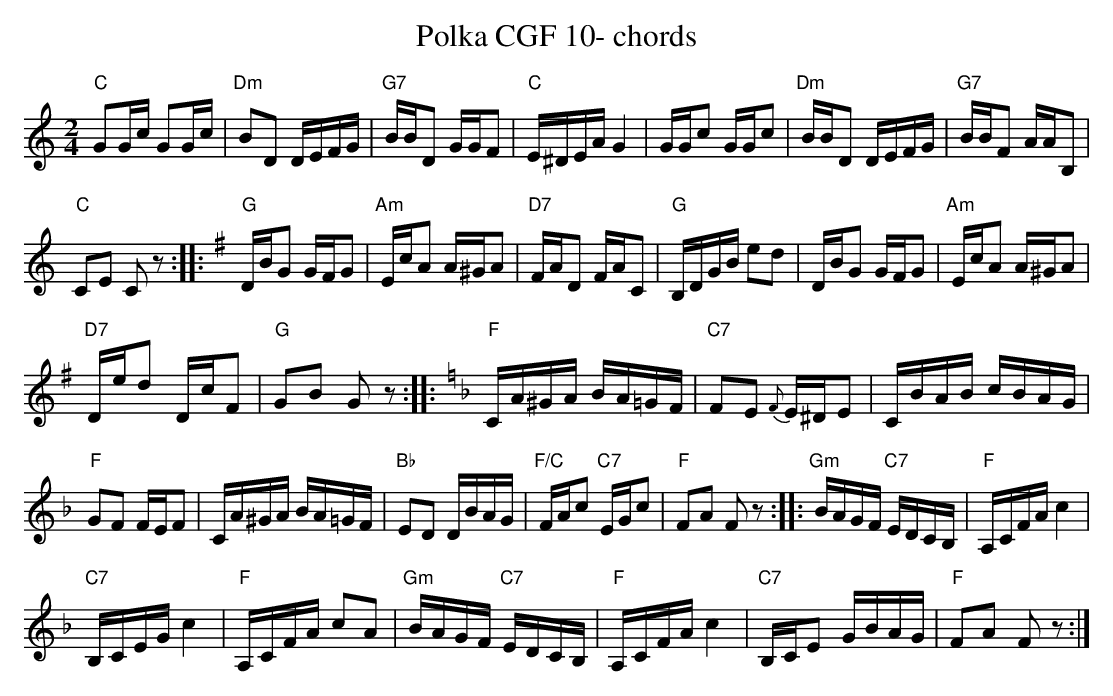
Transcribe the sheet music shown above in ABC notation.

X:1
T:Polka CGF 10- chords
M:2/4
L:1/16
K:Cmaj%%MIDI gchordon
"C"G2Gc G2Gc | "Dm"B2D2 DEFG | "G7"BBD2 GGF2 | "C"E^DEA G4 | GGc2 GGc2 | "Dm"BBD2 DEFG | "G7"BBF2 AAB,2 |
"C"C2E2 C2 z2 :: [K:Gmaj] "G"DBG2 GFG2 | "Am"EcA2 A^GA2 | "D7"FAD2 FAC2 | "G"B,DGB e2d2 | DBG2 GFG2 | "Am"EcA2 A^GA2 |
"D7"Ded2 DcF2 | "G"G2B2 G2z2 :: [K:Fmaj] "F"CA^GA BA=GF | "C7"F2E2 {F}E^DE2 | CBAB cBAG |
"F"G2F2 FEF2 | CA^GA BA=GF | "Bb"E2D2 DBAG | "F/C"FAc2 "C7"EGc2 | "F"F2A2 F2 z2 :: "Gm"BAGF "C7"EDCB, | "F"A,CFA c4 |
"C7"B,CEG c4 | "F"A,CFA c2A2 | "Gm"BAGF "C7"EDCB, | "F"A,CFA c4 | "C7"B,CE2 GBAG | "F"F2A2 F2 z2 :|
